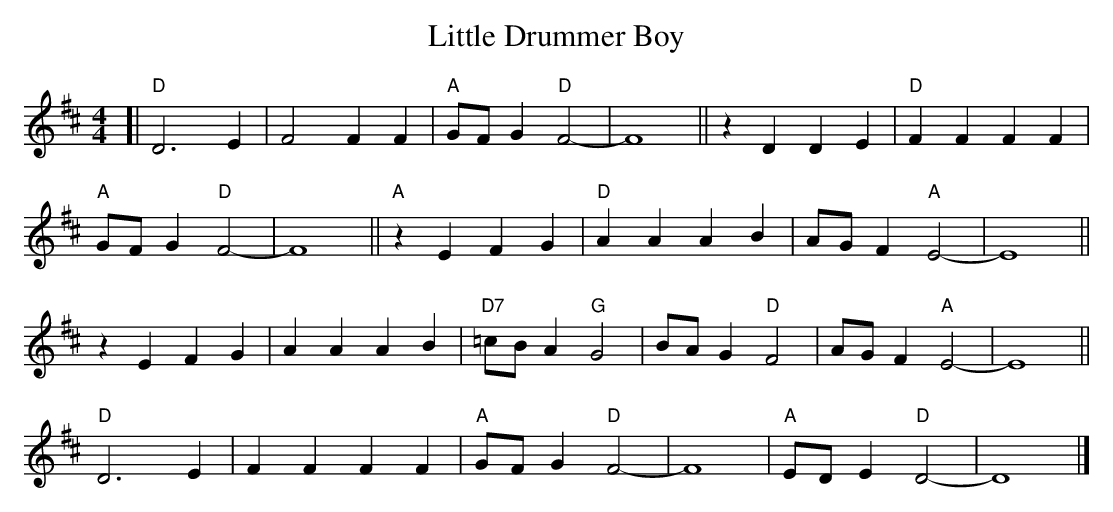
X:1
T: Little Drummer Boy
M: 4/4
L: 1/8
K: D
[|\
"D"D6 E2 | F4 F2 F2 | "A"GF G2 "D"F4- | F8 || z2 D2 D2 E2 | "D"F2 F2 F2 F2 |
"A"GF G2 "D"F4- | F8 || "A"z2 E2 F2 G2 | "D"A2 A2 A2 B2 | AG F2 "A"E4- | E8 ||
z2 E2 F2 G2 | A2 A2 A2 B2 | "D7"=cB A2 "G"G4 | BA G2 "D"F4 | AG F2 "A"E4- | E8 ||
"D"D6 E2 | F2 F2 F2 F2 | "A"GF G2 "D"F4- | F8 | "A"ED E2 "D"D4- | D8 |]
